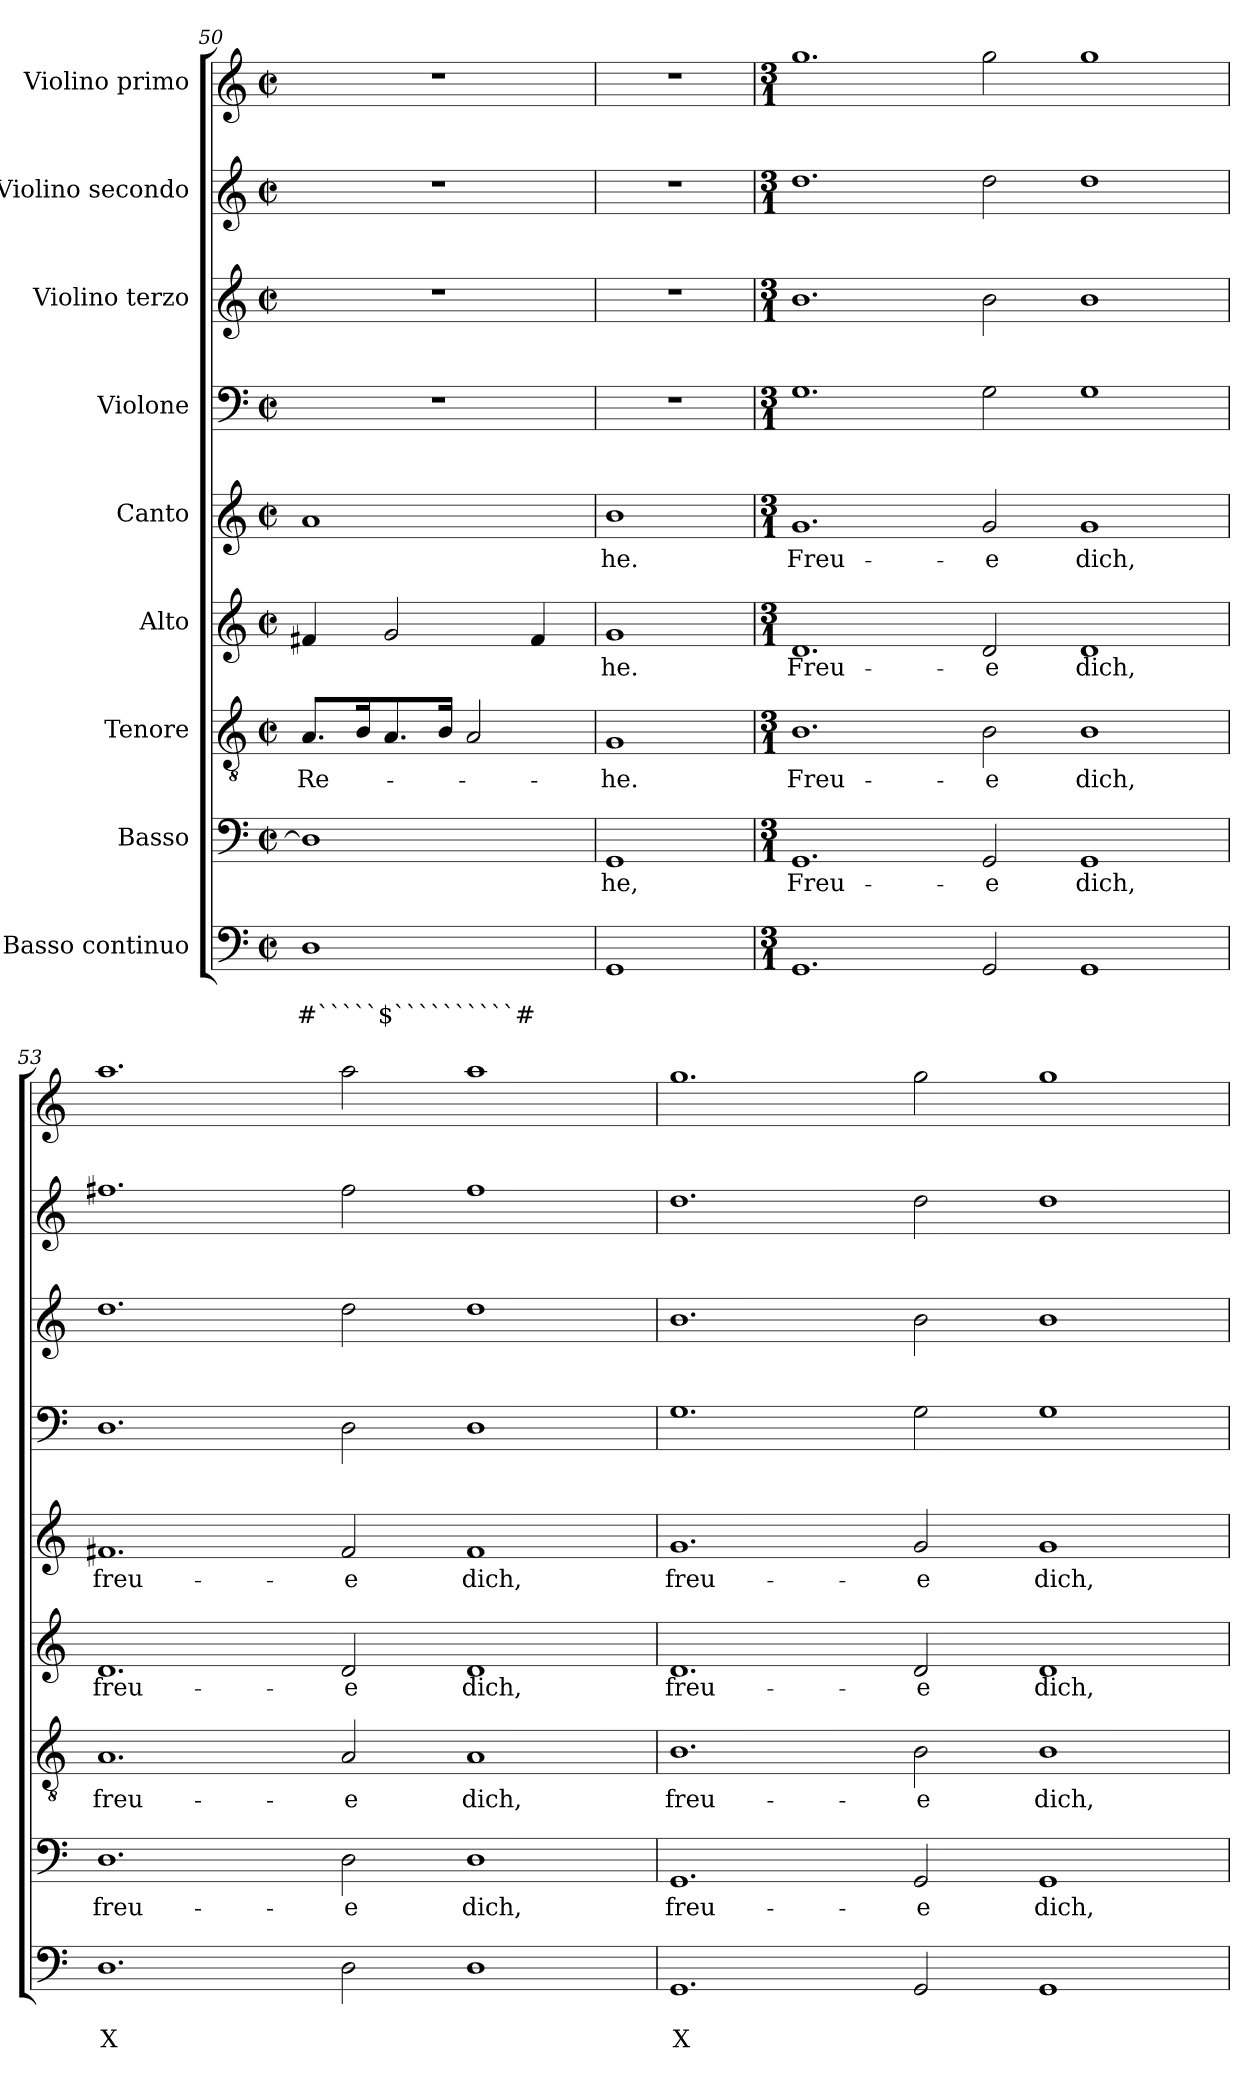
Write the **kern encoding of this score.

**kern	**text	**text	**kern	**text	**kern	**text	**kern	**text	**kern	**text	**kern	**kern	**kern	**kern
*part9	*part9	*part9	*part8	*part8	*part7	*part7	*part6	*part6	*part5	*part5	*part4	*part3	*part2	*part1
*staff9	*staff9	*staff9	*staff8	*staff8	*staff7	*staff7	*staff6	*staff6	*staff5	*staff5	*staff4	*staff3	*staff2	*staff1
*I"Basso continuo	*	*	*I"Basso	*	*I"Tenore	*	*I"Alto	*	*I"Canto	*	*I"Violone	*I"Violino terzo	*I"Violino secondo	*I"Violino primo
*clefF4	*	*	*clefF4	*	*clefGv2	*	*clefG2	*	*clefG2	*	*clefF4	*clefG2	*clefG2	*clefG2
*k[]	*	*	*k[]	*	*k[]	*	*k[]	*	*k[]	*	*k[]	*k[]	*k[]	*k[]
*C:	*	*	*C:	*	*C:	*	*C:	*	*C:	*	*C:	*C:	*C:	*C:
*M2/2	*	*	*M2/2	*	*M2/2	*	*M2/2	*	*M2/2	*	*M2/2	*M2/2	*M2/2	*M2/2
*met(c|)	*	*	*met(c|)	*	*met(c|)	*	*met(c|)	*	*met(c|)	*	*met(c|)	*met(c|)	*met(c|)	*met(c|)
=50	=50	=50	=50	=50	=50	=50	=50	=50	=50	=50	=50	=50	=50	=50
!	!	!LO:LY:b	!	!	!	!LO:LY:b	!	!	!	!	!	!	!	!
1D	.	#`````$``````````#	1D]	.	8.A/L	Re-	4f#X/	.	1a	.	1r	1r	1r	1r
.	.	.	.	.	16B/k	.	.	.	.	.	.	.	.	.
.	.	.	.	.	8.A/	.	2g/	.	.	.	.	.	.	.
.	.	.	.	.	16B/Jk	.	.	.	.	.	.	.	.	.
.	.	.	.	.	2A/	.	.	.	.	.	.	.	.	.
.	.	.	.	.	.	.	4f#/	.	.	.	.	.	.	.
=51	=51	=51	=51	=51	=51	=51	=51	=51	=51	=51	=51	=51	=51	=51
!	!	!	!	!LO:LY:b	!	!LO:LY:b	!	!LO:LY:b	!	!LO:LY:b	!	!	!	!
1GG	.	.	1GG	-he,	1G	-he.	1g	-he.	1b	-he.	1r	1r	1r	1r
!!LO:PB:g=z
=52	=52	=52	=52	=52	=52	=52	=52	=52	=52	=52	=52	=52	=52	=52
*M3/1	*	*	*M3/1	*	*M3/1	*	*M3/1	*	*M3/1	*	*M3/1	*M3/1	*M3/1	*M3/1
!	!	!	!	!LO:LY:b	!	!LO:LY:b	!	!LO:LY:b	!	!LO:LY:b	!	!	!	!
1.GG	.	.	1.GG	Freu-	1.B	Freu-	1.d	Freu-	1.g	Freu-	1.G	1.b	1.dd	1.gg
!	!	!	!	!LO:LY:b	!	!LO:LY:b	!	!LO:LY:b	!	!LO:LY:b	!	!	!	!
2GG/	.	.	2GG/	-e	2B\	-e	2d/	-e	2g/	-e	2G\	2b\	2dd\	2gg\
!	!	!	!	!LO:LY:b	!	!LO:LY:b	!	!LO:LY:b	!	!LO:LY:b	!	!	!	!
1GG	.	.	1GG	dich,	1B	dich,	1d	dich,	1g	dich,	1G	1b	1dd	1gg
=53	=53	=53	=53	=53	=53	=53	=53	=53	=53	=53	=53	=53	=53	=53
!	!	!LO:LY:b	!	!LO:LY:b	!	!LO:LY:b	!	!LO:LY:b	!	!LO:LY:b	!	!	!	!
1.D	.	X	1.D	freu-	1.A	freu-	1.d	freu-	1.f#X	freu-	1.D	1.dd	1.ff#X	1.aa
!	!	!	!	!LO:LY:b	!	!LO:LY:b	!	!LO:LY:b	!	!LO:LY:b	!	!	!	!
2D\	.	.	2D\	-e	2A/	-e	2d/	-e	2f#/	-e	2D\	2dd\	2ff#\	2aa\
!	!	!	!	!LO:LY:b	!	!LO:LY:b	!	!LO:LY:b	!	!LO:LY:b	!	!	!	!
1D	.	.	1D	dich,	1A	dich,	1d	dich,	1f#	dich,	1D	1dd	1ff#	1aa
=54	=54	=54	=54	=54	=54	=54	=54	=54	=54	=54	=54	=54	=54	=54
!	!	!LO:LY:b	!	!LO:LY:b	!	!LO:LY:b	!	!LO:LY:b	!	!LO:LY:b	!	!	!	!
1.GG	.	X	1.GG	freu-	1.B	freu-	1.d	freu-	1.g	freu-	1.G	1.b	1.dd	1.gg
!	!	!	!	!LO:LY:b	!	!LO:LY:b	!	!LO:LY:b	!	!LO:LY:b	!	!	!	!
2GG/	.	.	2GG/	-e	2B\	-e	2d/	-e	2g/	-e	2G\	2b\	2dd\	2gg\
!	!	!	!	!LO:LY:b	!	!LO:LY:b	!	!LO:LY:b	!	!LO:LY:b	!	!	!	!
1GG	.	.	1GG	dich,	1B	dich,	1d	dich,	1g	dich,	1G	1b	1dd	1gg
=	=	=	=	=	=	=	=	=	=	=	=	=	=	=
*-	*-	*-	*-	*-	*-	*-	*-	*-	*-	*-	*-	*-	*-	*-
